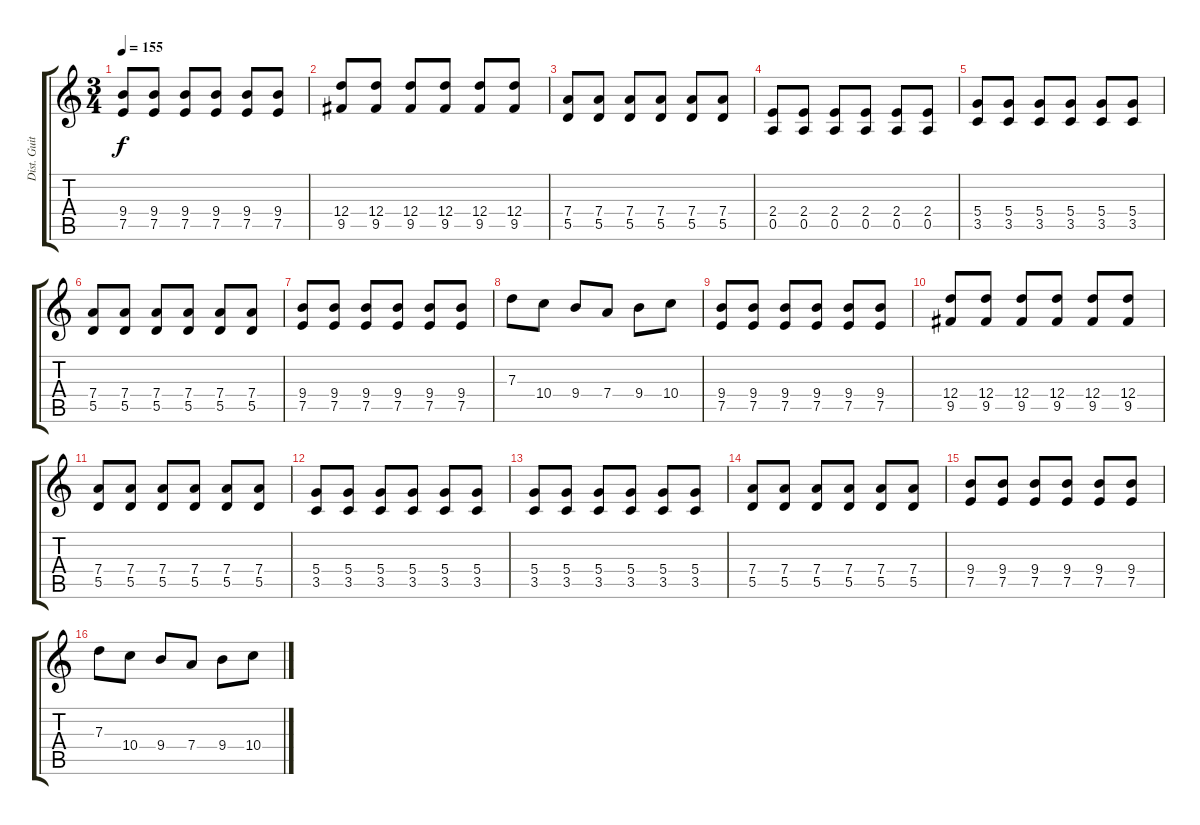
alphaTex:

\track ("Dist. Guitar 1" "Dist. Guit") {instrument distortionguitar}
\staff {score tabs}
\tuning (E4 B3 G3 D3 A2 E2) {hide}
\ts (3 4)
\tempo 155
\clef g2
\ks c
(9.4 7.5).8{dy f} (9.4 7.5).8 (9.4 7.5).8 (9.4 7.5).8 (9.4 7.5).8 (9.4 7.5).8 |
(12.4 9.5).8 (12.4 9.5).8 (12.4 9.5).8 (12.4 9.5).8 (12.4 9.5).8 (12.4 9.5).8 |
(7.4 5.5).8 (7.4 5.5).8 (7.4 5.5).8 (7.4 5.5).8 (7.4 5.5).8 (7.4 5.5).8 |
(2.4 0.5).8 (2.4 0.5).8 (2.4 0.5).8 (2.4 0.5).8 (2.4 0.5).8 (2.4 0.5).8 |
(5.4 3.5).8 (5.4 3.5).8 (5.4 3.5).8 (5.4 3.5).8 (5.4 3.5).8 (5.4 3.5).8 |
(7.4 5.5).8 (7.4 5.5).8 (7.4 5.5).8 (7.4 5.5).8 (7.4 5.5).8 (7.4 5.5).8 |
(9.4 7.5).8 (9.4 7.5).8 (9.4 7.5).8 (9.4 7.5).8 (9.4 7.5).8 (9.4 7.5).8 |
7.3.8 10.4.8 9.4.8 7.4.8 9.4.8 10.4.8 |
(9.4 7.5).8 (9.4 7.5).8 (9.4 7.5).8 (9.4 7.5).8 (9.4 7.5).8 (9.4 7.5).8 |
(12.4 9.5).8 (12.4 9.5).8 (12.4 9.5).8 (12.4 9.5).8 (12.4 9.5).8 (12.4 9.5).8 |
(7.4 5.5).8 (7.4 5.5).8 (7.4 5.5).8 (7.4 5.5).8 (7.4 5.5).8 (7.4 5.5).8 |
(5.4 3.5).8 (5.4 3.5).8 (5.4 3.5).8 (5.4 3.5).8 (5.4 3.5).8 (5.4 3.5).8 |
(5.4 3.5).8 (5.4 3.5).8 (5.4 3.5).8 (5.4 3.5).8 (5.4 3.5).8 (5.4 3.5).8 |
(7.4 5.5).8 (7.4 5.5).8 (7.4 5.5).8 (7.4 5.5).8 (7.4 5.5).8 (7.4 5.5).8 |
(9.4 7.5).8 (9.4 7.5).8 (9.4 7.5).8 (9.4 7.5).8 (9.4 7.5).8 (9.4 7.5).8 |
7.3.8 10.4.8 9.4.8 7.4.8 9.4.8 10.4.8
